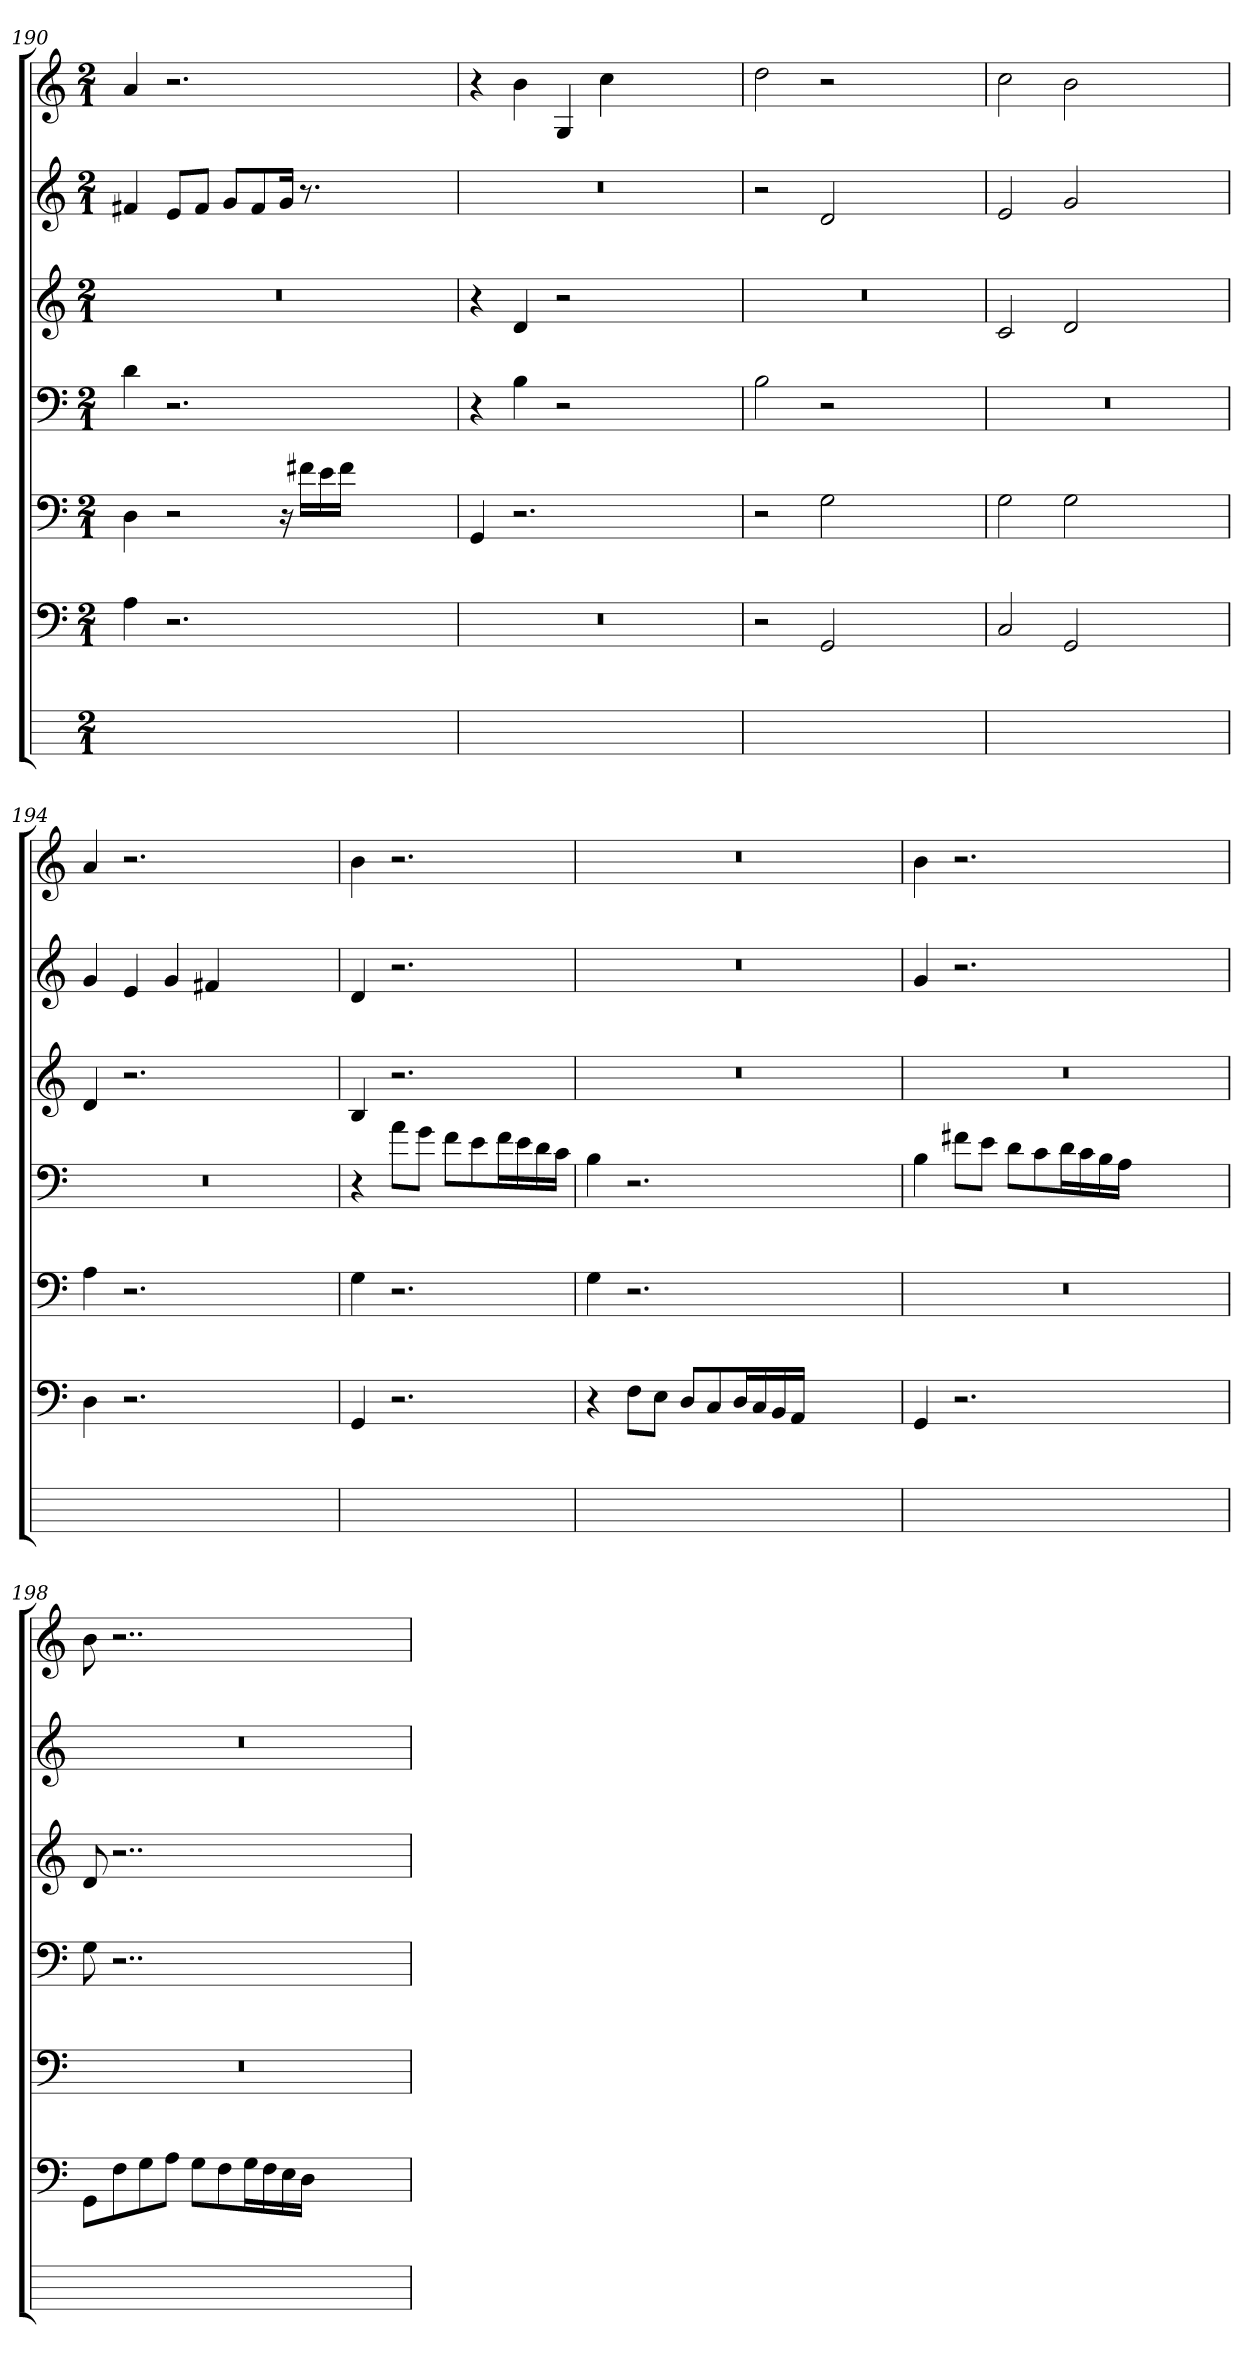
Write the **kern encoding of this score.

**kern	**kern	**kern	**kern	**kern	**kern	**kern
*part7	*part6	*part5	*part4	*part3	*part2	*part1
*staff7	*staff6	*staff5	*staff4	*staff3	*staff2	*staff1
*	*clefF4	*clefF4	*clefF4	*clefG2	*clefG2	*clefG2
*	*k[]	*k[]	*k[]	*k[]	*k[]	*k[]
*	*C:	*C:	*C:	*C:	*C:	*C:
*M2/1	*M2/1	*M2/1	*M2/1	*M2/1	*M2/1	*M2/1
=190	=190	=190	=190	=190	=190	=190
0ryy	4A	4D	4d	0r	4f#X	4a
.	2.r	2r	2.r	.	8eiL	2.r
.	.	.	.	.	8f#iJ	.
.	.	.	.	.	8giL	.
.	.	.	.	.	8f#i	.
.	.	16r	.	.	16gjJk	.
.	.	16f#iLL	.	.	8.r	.
.	.	16ei	.	.	.	.
.	.	16f#iJJ	.	.	.	.
.	1ryy	1ryy	1ryy	.	1ryy	1ryy
=191	=191	=191	=191	=191	=191	=191
0ryy	0r	4GG	4r	4r	0r	4r
.	.	2.r	4BZ	4dj	.	4bZ
.	.	.	2r	2r	.	4Gi
.	.	.	.	.	.	4cci
.	.	1ryy	1ryy	1ryy	.	1ryy
=192	=192	=192	=192	=192	=192	=192
0ryy	2r	2r	2BZ	0r	2r	2dd
.	2GG	2G	2r	.	2d	2r
.	1ryy	1ryy	1ryy	.	1ryy	1ryy
=193	=193	=193	=193	=193	=193	=193
0ryy	2C	2G	0r	2c	2e	2cc
.	2GG	2G	.	2d	2g	2b
.	1ryy	1ryy	.	1ryy	1ryy	1ryy
=194	=194	=194	=194	=194	=194	=194
0ryy	4D	4A	0r	4d	4gZ	4a
.	2.r	2.r	.	2.r	4ei	2.r
.	.	.	.	.	4gi	.
.	.	.	.	.	4f#XZ	.
.	1ryy	1ryy	.	1ryy	1ryy	1ryy
=195	=195	=195	=195	=195	=195	=195
1ryy	4GG	4G	4r	4B	4dj	4b
.	2.r	2.r	8aiL	2.r	2.r	2.r
.	.	.	8giJ	.	.	.
.	.	.	8fiL	.	.	.
.	.	.	8ei	.	.	.
.	.	.	16fiL	.	.	.
.	.	.	16ei	.	.	.
.	.	.	16di	.	.	.
.	.	.	16ciJJ	.	.	.
=196	=196	=196	=196	=196	=196	=196
0ryy	4r	4GZ	4BZ	0r	0r	0r
.	8FiL	2.r	2.r	.	.	.
.	8EiJ	.	.	.	.	.
.	8DiL	.	.	.	.	.
.	8Ci	.	.	.	.	.
.	16DiL	.	.	.	.	.
.	16Ci	.	.	.	.	.
.	16BBi	.	.	.	.	.
.	16AAiJJ	.	.	.	.	.
.	1ryy	1ryy	1ryy	.	.	.
=197	=197	=197	=197	=197	=197	=197
0ryy	4GG	0r	4BZ	0r	4g	4b
.	2.r	.	8f#XiL	.	2.r	2.r
.	.	.	8eiJ	.	.	.
.	.	.	8diL	.	.	.
.	.	.	8ci	.	.	.
.	.	.	16diL	.	.	.
.	.	.	16ci	.	.	.
.	.	.	16Bi	.	.	.
.	.	.	16AiJJ	.	.	.
.	1ryy	.	1ryy	.	1ryy	1ryy
=198	=198	=198	=198	=198	=198	=198
0ryy	8GGZL	0r	8G	8dZ	0r	8bZ
.	8Fi	.	2..r	2..r	.	2..r
.	8Gi	.	.	.	.	.
.	8AiJ	.	.	.	.	.
.	8GiL	.	.	.	.	.
.	8Fi	.	.	.	.	.
.	16GiL	.	.	.	.	.
.	16Fi	.	.	.	.	.
.	16Ei	.	.	.	.	.
.	16DiJJ	.	.	.	.	.
.	1ryy	.	1ryy	1ryy	.	1ryy
=	=	=	=	=	=	=
*-	*-	*-	*-	*-	*-	*-
